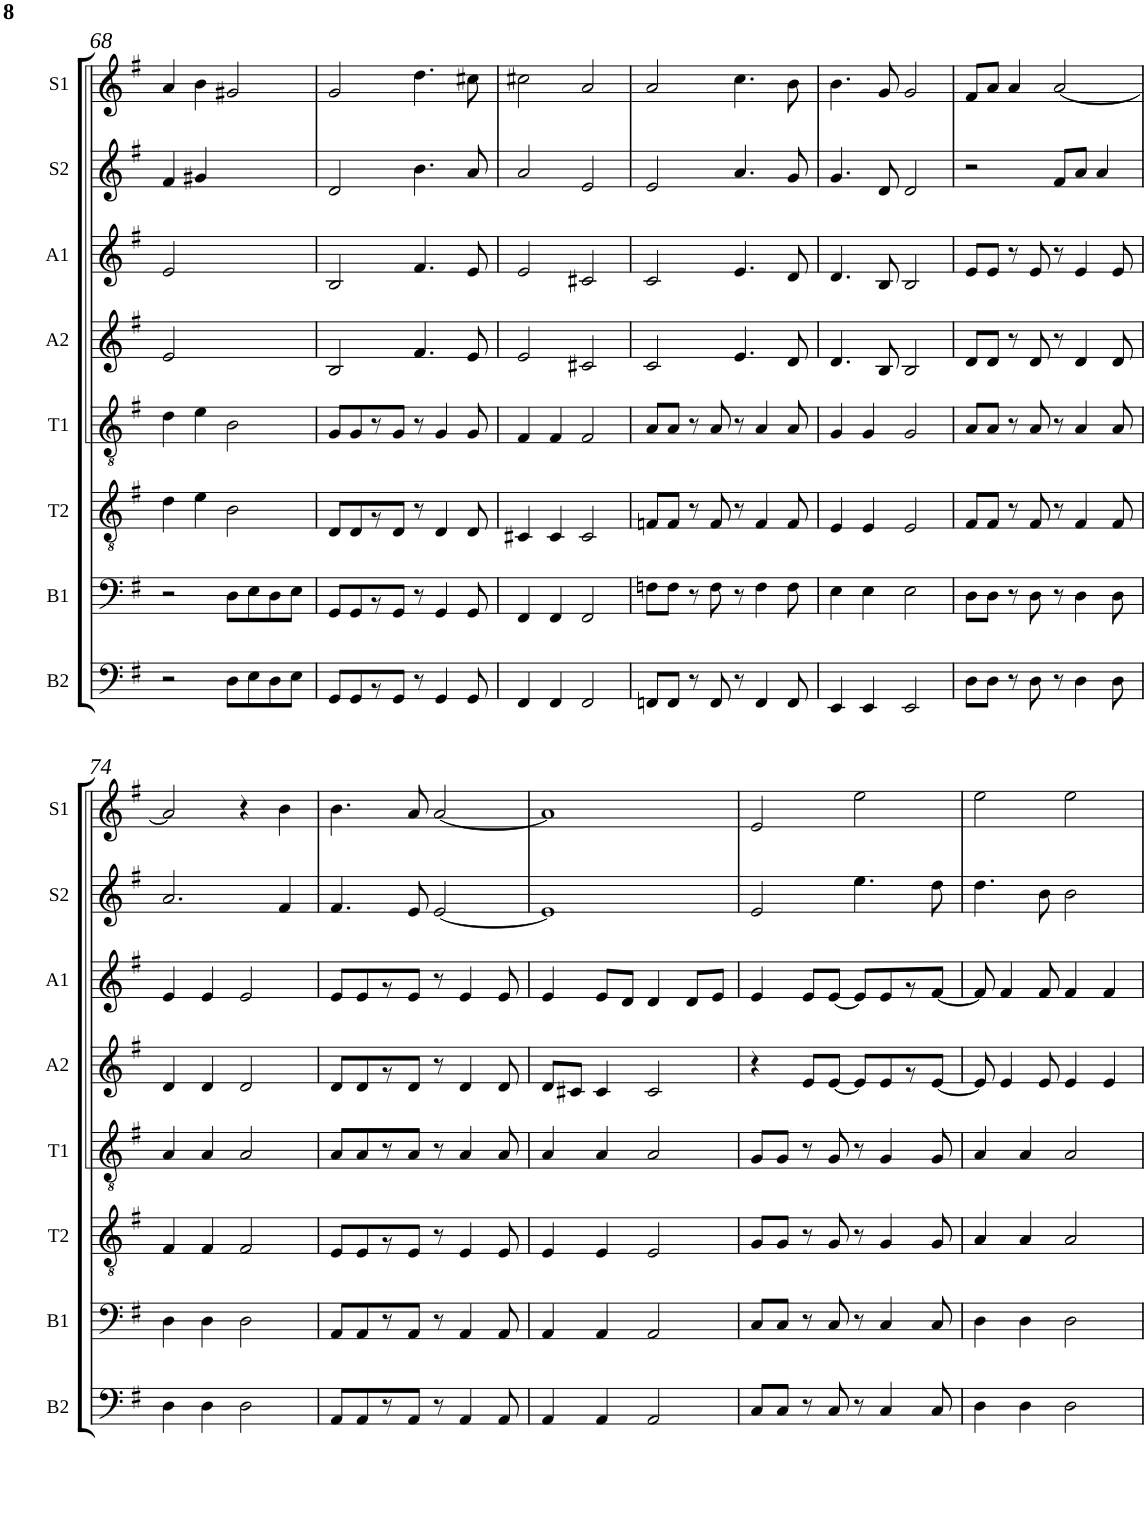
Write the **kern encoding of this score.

**kern	**kern	**kern	**kern	**kern	**kern	**kern	**kern
*part8	*part7	*part6	*part5	*part4	*part3	*part2	*part1
*staff8	*staff7	*staff6	*staff5	*staff4	*staff3	*staff2	*staff1
*I"Bass 2	*I"Bass 1	*I"Tenor 2	*I"Tenor 1	*I"Alto 2	*I"Alto 1	*I"Soprano 2	*I"Soprano 1
*I'B2	*I'B1	*I'T2	*I'T1	*I'A2	*I'A1	*I'S2	*I'S1
!!LO:PB:g=z
*clefF4	*clefF4	*clefGv2	*clefGv2	*clefG2	*clefG2	*clefG2	*clefG2
*k[f#]	*k[f#]	*k[f#]	*k[f#]	*k[f#]	*k[f#]	*k[f#]	*k[f#]
*G:	*G:	*G:	*G:	*G:	*G:	*G:	*G:
*M4/4	*M4/4	*M4/4	*M4/4	*M4/4	*M4/4	*M4/4	*M4/4
=68	=68	=68	=68	=68	=68	=68	=68
2r	2r	4d\	4d\	2e/	2e/	4f#/	4a/
.	.	4e\	4e\	.	.	4g#X/	4b\
8D\L	8D\L	2B\	2B\	2ryy	2ryy	2ryy	2g#X/
8E\	8E\	.	.	.	.	.	.
8D\	8D\	.	.	.	.	.	.
8E\J	8E\J	.	.	.	.	.	.
=69	=69	=69	=69	=69	=69	=69	=69
8GG/L	8GG/L	8D/L	8G/L	2B/	2B/	2d/	2g/
8GG/	8GG/	8D/	8G/	.	.	.	.
8r	8r	8r	8r	.	.	.	.
8GG/J	8GG/J	8D/J	8G/J	.	.	.	.
8r	8r	8r	8r	4.f#/	4.f#/	4.b\	4.dd\
4GG/	4GG/	4D/	4G/	.	.	.	.
8GG/	8GG/	8D/	8G/	8e/	8e/	8a/	8cc#X\
=70	=70	=70	=70	=70	=70	=70	=70
4FF#/	4FF#/	4C#X/	4F#/	2e/	2e/	2a/	2cc#X\
4FF#/	4FF#/	4C#/	4F#/	.	.	.	.
2FF#/	2FF#/	2C#/	2F#/	2c#X/	2c#X/	2e/	2a/
=71	=71	=71	=71	=71	=71	=71	=71
8FFn/L	8Fn\L	8Fn/L	8A/L	2c/	2c/	2e/	2a/
8FF/J	8F\J	8F/J	8A/J	.	.	.	.
8r	8r	8r	8r	.	.	.	.
8FF/	8F\	8F/	8A/	.	.	.	.
8r	8r	8r	8r	4.e/	4.e/	4.a/	4.cc\
4FF/	4F\	4F/	4A/	.	.	.	.
8FF/	8F\	8F/	8A/	8d/	8d/	8g/	8b\
=72	=72	=72	=72	=72	=72	=72	=72
4EE/	4E\	4E/	4G/	4.d/	4.d/	4.g/	4.b\
4EE/	4E\	4E/	4G/	.	.	.	.
.	.	.	.	8B/	8B/	8d/	8g/
2EE/	2E\	2E/	2G/	2B/	2B/	2d/	2g/
=73	=73	=73	=73	=73	=73	=73	=73
8D\L	8D\L	8F#/L	8A/L	8d/L	8e/L	2r	8f#/L
8D\J	8D\J	8F#/J	8A/J	8d/J	8e/J	.	8a/J
8r	8r	8r	8r	8r	8r	.	4a/
8D\	8D\	8F#/	8A/	8d/	8e/	.	.
8r	8r	8r	8r	8r	8r	8f#/L	[2a/
4D\	4D\	4F#/	4A/	4d/	4e/	8a/J	.
.	.	.	.	.	.	4a/	.
8D\	8D\	8F#/	8A/	8d/	8e/	.	.
!!LO:LB:g=z
=74	=74	=74	=74	=74	=74	=74	=74
4D\	4D\	4F#/	4A/	4d/	4e/	2.a/	2a/]
4D\	4D\	4F#/	4A/	4d/	4e/	.	.
2D\	2D\	2F#/	2A/	2d/	2e/	.	4r
.	.	.	.	.	.	4f#/	4b\
=75	=75	=75	=75	=75	=75	=75	=75
8AA/L	8AA/L	8E/L	8A/L	8d/L	8e/L	4.f#/	4.b\
8AA/	8AA/	8E/	8A/	8d/	8e/	.	.
8r	8r	8r	8r	8r	8r	.	.
8AA/J	8AA/J	8E/J	8A/J	8d/J	8e/J	8e/	8a/
8r	8r	8r	8r	8r	8r	[2e/	[2a/
4AA/	4AA/	4E/	4A/	4d/	4e/	.	.
8AA/	8AA/	8E/	8A/	8d/	8e/	.	.
=76	=76	=76	=76	=76	=76	=76	=76
4AA/	4AA/	4E/	4A/	8d/L	4e/	1e]	1a]
.	.	.	.	8c#X/J	.	.	.
4AA/	4AA/	4E/	4A/	4c#/	8e/L	.	.
.	.	.	.	.	8d/J	.	.
2AA/	2AA/	2E/	2A/	2c#/	4d/	.	.
.	.	.	.	.	8d/L	.	.
.	.	.	.	.	8e/J	.	.
=77	=77	=77	=77	=77	=77	=77	=77
8C/L	8C/L	8G/L	8G/L	4r	4e/	2e/	2e/
8C/J	8C/J	8G/J	8G/J	.	.	.	.
8r	8r	8r	8r	8e/L	8e/L	.	.
8C/	8C/	8G/	8G/	[8e/J	[8e/J	.	.
8r	8r	8r	8r	8e/L]	8e/L]	4.ee\	2ee\
4C/	4C/	4G/	4G/	8e/	8e/	.	.
.	.	.	.	8r	8r	.	.
8C/	8C/	8G/	8G/	[8e/J	[8f#/J	8dd\	.
=78	=78	=78	=78	=78	=78	=78	=78
4D\	4D\	4A/	4A/	8e/]	8f#/]	4.dd\	2ee\
.	.	.	.	4e/	4f#/	.	.
4D\	4D\	4A/	4A/	.	.	.	.
.	.	.	.	8e/	8f#/	8b\	.
2D\	2D\	2A/	2A/	4e/	4f#/	2b\	2ee\
.	.	.	.	4e/	4f#/	.	.
=	=	=	=	=	=	=	=
*-	*-	*-	*-	*-	*-	*-	*-
